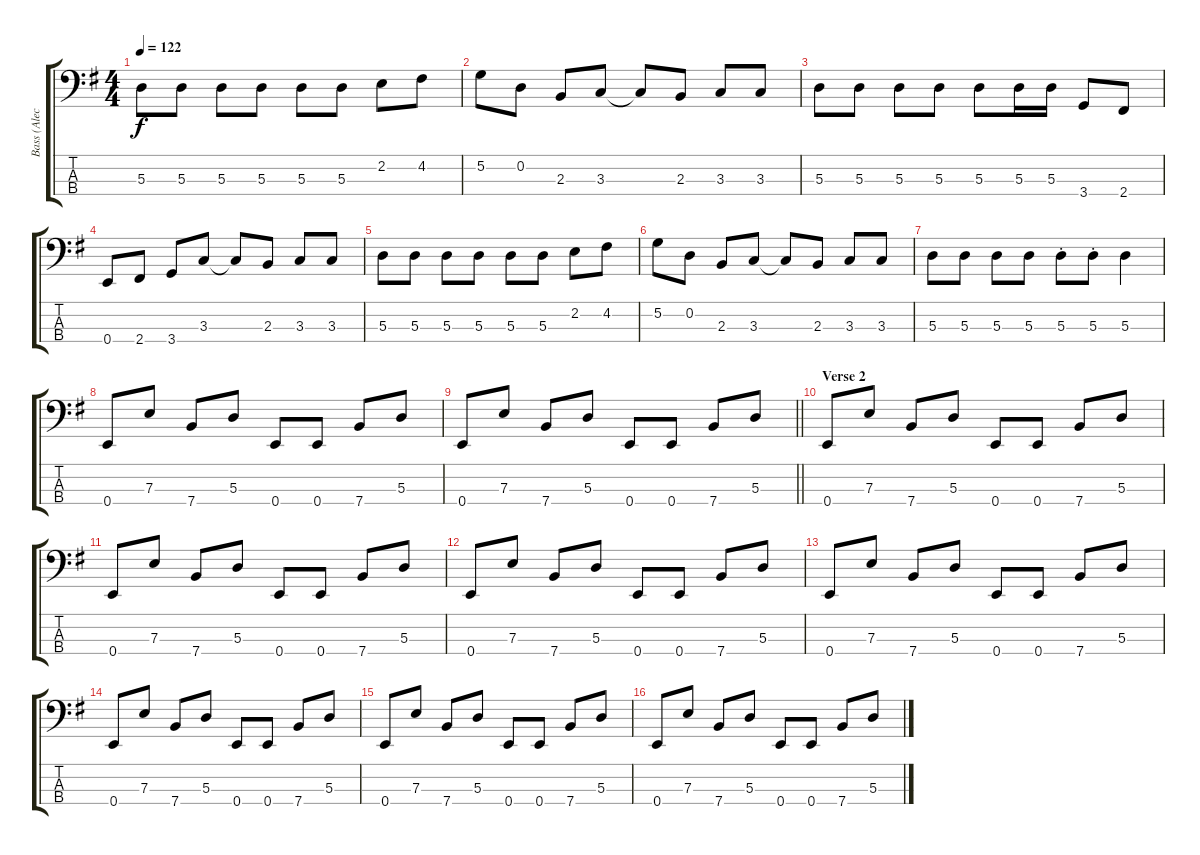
\track ("Bass (Alec John Such)" "Bass (Alec") {instrument electricbasspick}
\staff {score tabs}
\tuning (G2 D2 A1 E1) {hide}
\ts (4 4)
\tempo 122
\clef f4
\ks eminor
5.3.8{dy f} 5.3.8 5.3.8 5.3.8 5.3.8 5.3.8 2.2.8 4.2.8 |
5.2.8 0.2.8 2.3.8 3.3.8 3.3{t}.8 2.3.8 3.3.8 3.3.8 |
5.3.8 5.3.8 5.3.8 5.3.8 5.3.8 5.3.16 5.3.16 3.4.8 2.4.8 |
0.4.8 2.4.8 3.4.8 3.3.8 3.3{t}.8 2.3.8 3.3.8 3.3.8 |
5.3.8 5.3.8 5.3.8 5.3.8 5.3.8 5.3.8 2.2.8 4.2.8 |
5.2.8 0.2.8 2.3.8 3.3.8 3.3{t}.8 2.3.8 3.3.8 3.3.8 |
5.3.8 5.3.8 5.3.8 5.3.8 5.3{st}.8 5.3{st}.8 5.3.4 |
0.4.8 7.3.8 7.4.8 5.3.8 0.4.8 0.4.8 7.4.8 5.3.8 |
\barLineRight lightlight
0.4.8 7.3.8 7.4.8 5.3.8 0.4.8 0.4.8 7.4.8 5.3.8 |
\section ("" "Verse 2")
0.4.8 7.3.8 7.4.8 5.3.8 0.4.8 0.4.8 7.4.8 5.3.8 |
0.4.8 7.3.8 7.4.8 5.3.8 0.4.8 0.4.8 7.4.8 5.3.8 |
0.4.8 7.3.8 7.4.8 5.3.8 0.4.8 0.4.8 7.4.8 5.3.8 |
0.4.8 7.3.8 7.4.8 5.3.8 0.4.8 0.4.8 7.4.8 5.3.8 |
0.4.8 7.3.8 7.4.8 5.3.8 0.4.8 0.4.8 7.4.8 5.3.8 |
0.4.8 7.3.8 7.4.8 5.3.8 0.4.8 0.4.8 7.4.8 5.3.8 |
0.4.8 7.3.8 7.4.8 5.3.8 0.4.8 0.4.8 7.4.8 5.3.8
